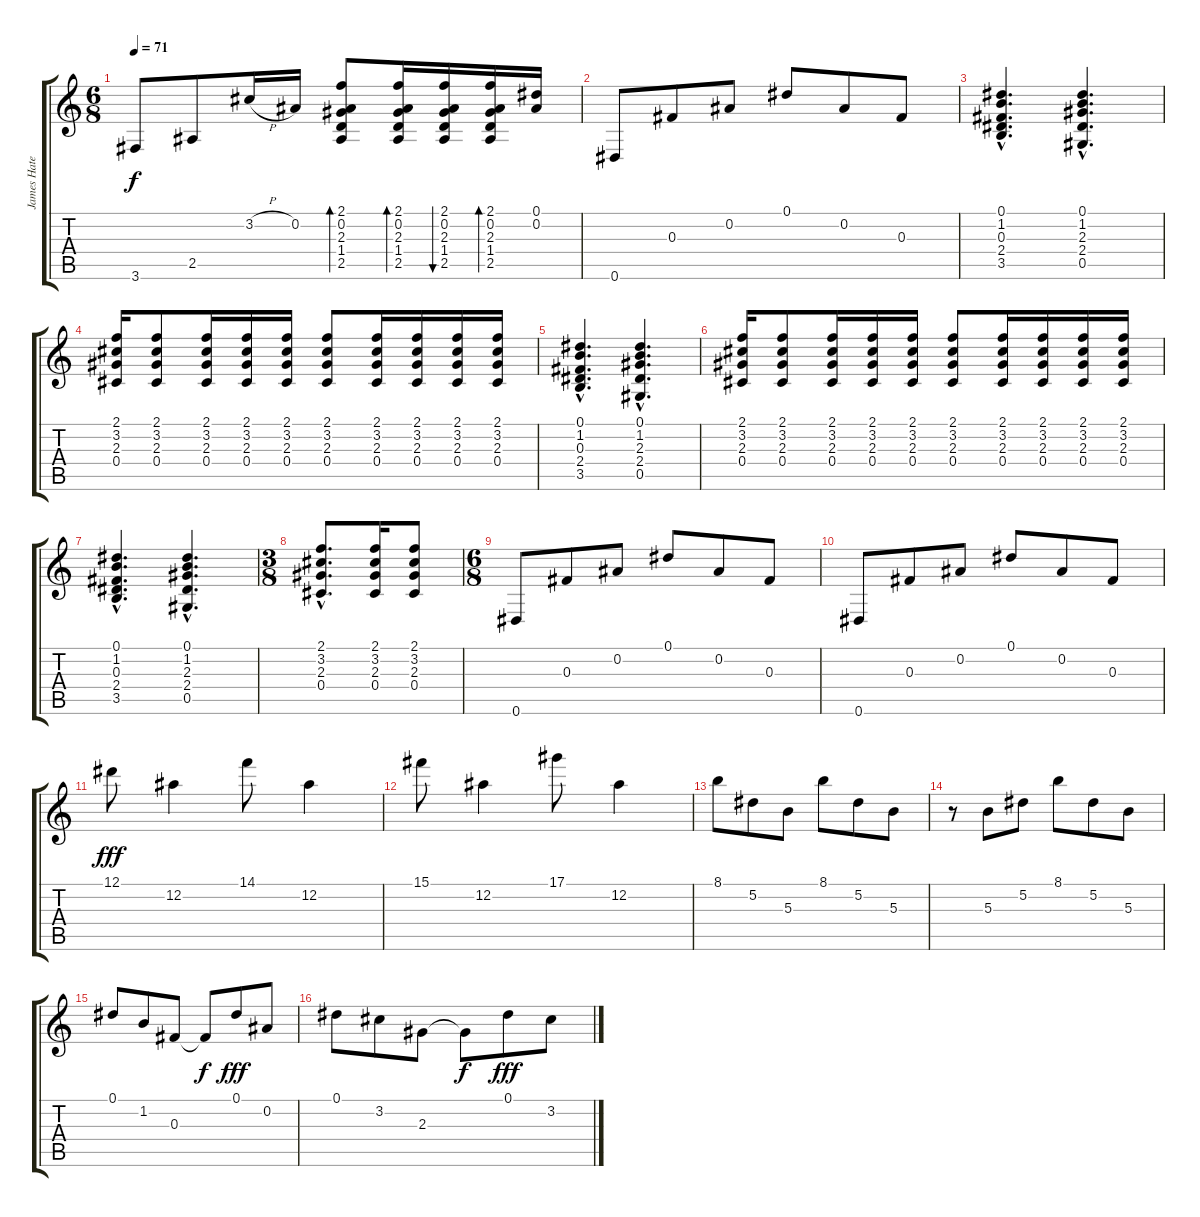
\track ("James Hatefild" "James Hate") {instrument acousticguitarsteel}
\staff {score tabs}
\tuning (Eb4 Bb3 Gb3 Db3 Ab2 Eb2) {hide}
\ts (6 8)
\tempo 71
\clef g2
\ks c
3.6.8{dy f} 2.5.8 3.2{h}.16 0.2.16 (2.1 0.2 2.3 1.4 2.5).8{bd 60} (2.1 0.2 2.3 1.4 2.5).16{bd 60} (2.1 0.2 2.3 1.4 2.5).16{bu 60} (2.1 0.2 2.3 1.4 2.5).16{bd 60} (0.1 0.2).16 |
0.6.8 0.3.8 0.2.8 0.1.8 0.2.8 0.3.8 |
(0.1{hac} 1.2{hac} 0.3{hac} 2.4{hac} 3.5{hac}).4{d} (0.1{hac} 1.2{hac} 2.3{hac} 2.4{hac} 0.5{hac}).4{d} |
(2.1 3.2 2.3 0.4).16 (2.1 3.2 2.3 0.4).8 (2.1 3.2 2.3 0.4).16 (2.1 3.2 2.3 0.4).16 (2.1 3.2 2.3 0.4).16 (2.1 3.2 2.3 0.4).8 (2.1 3.2 2.3 0.4).16 (2.1 3.2 2.3 0.4).16 (2.1 3.2 2.3 0.4).16 (2.1 3.2 2.3 0.4).16 |
(0.1{hac} 1.2{hac} 0.3{hac} 2.4{hac} 3.5{hac}).4{d} (0.1{hac} 1.2{hac} 2.3{hac} 2.4{hac} 0.5{hac}).4{d} |
(2.1 3.2 2.3 0.4).16 (2.1 3.2 2.3 0.4).8 (2.1 3.2 2.3 0.4).16 (2.1 3.2 2.3 0.4).16 (2.1 3.2 2.3 0.4).16 (2.1 3.2 2.3 0.4).8 (2.1 3.2 2.3 0.4).16 (2.1 3.2 2.3 0.4).16 (2.1 3.2 2.3 0.4).16 (2.1 3.2 2.3 0.4).16 |
(0.1{hac} 1.2{hac} 0.3{hac} 2.4{hac} 3.5{hac}).4{d} (0.1{hac} 1.2{hac} 2.3{hac} 2.4{hac} 0.5{hac}).4{d} |
\ts (3 8)
(2.1{hac} 3.2{hac} 2.3{hac} 0.4{hac}).8{d} (2.1 3.2 2.3 0.4).16 (2.1 3.2 2.3 0.4).8 |
\ts (6 8)
0.6.8 0.3.8 0.2.8 0.1.8 0.2.8 0.3.8 |
0.6.8 0.3.8 0.2.8 0.1.8 0.2.8 0.3.8 |
12.1.8{dy fff} 12.2.4 14.1.8 12.2.4 |
15.1.8 12.2.4 17.1.8 12.2.4 |
8.1.8 5.2.8 5.3.8 8.1.8 5.2.8 5.3.8 |
r.8 5.3.8 5.2.8 8.1.8 5.2.8 5.3.8 |
0.1.8 1.2.8 0.3.8 0.3{t}.8{dy f} 0.1.8{dy fff} 0.2.8 |
0.1.8 3.2.8 2.3.8 2.3{t}.8{dy f} 0.1.8{dy fff} 3.2.8
